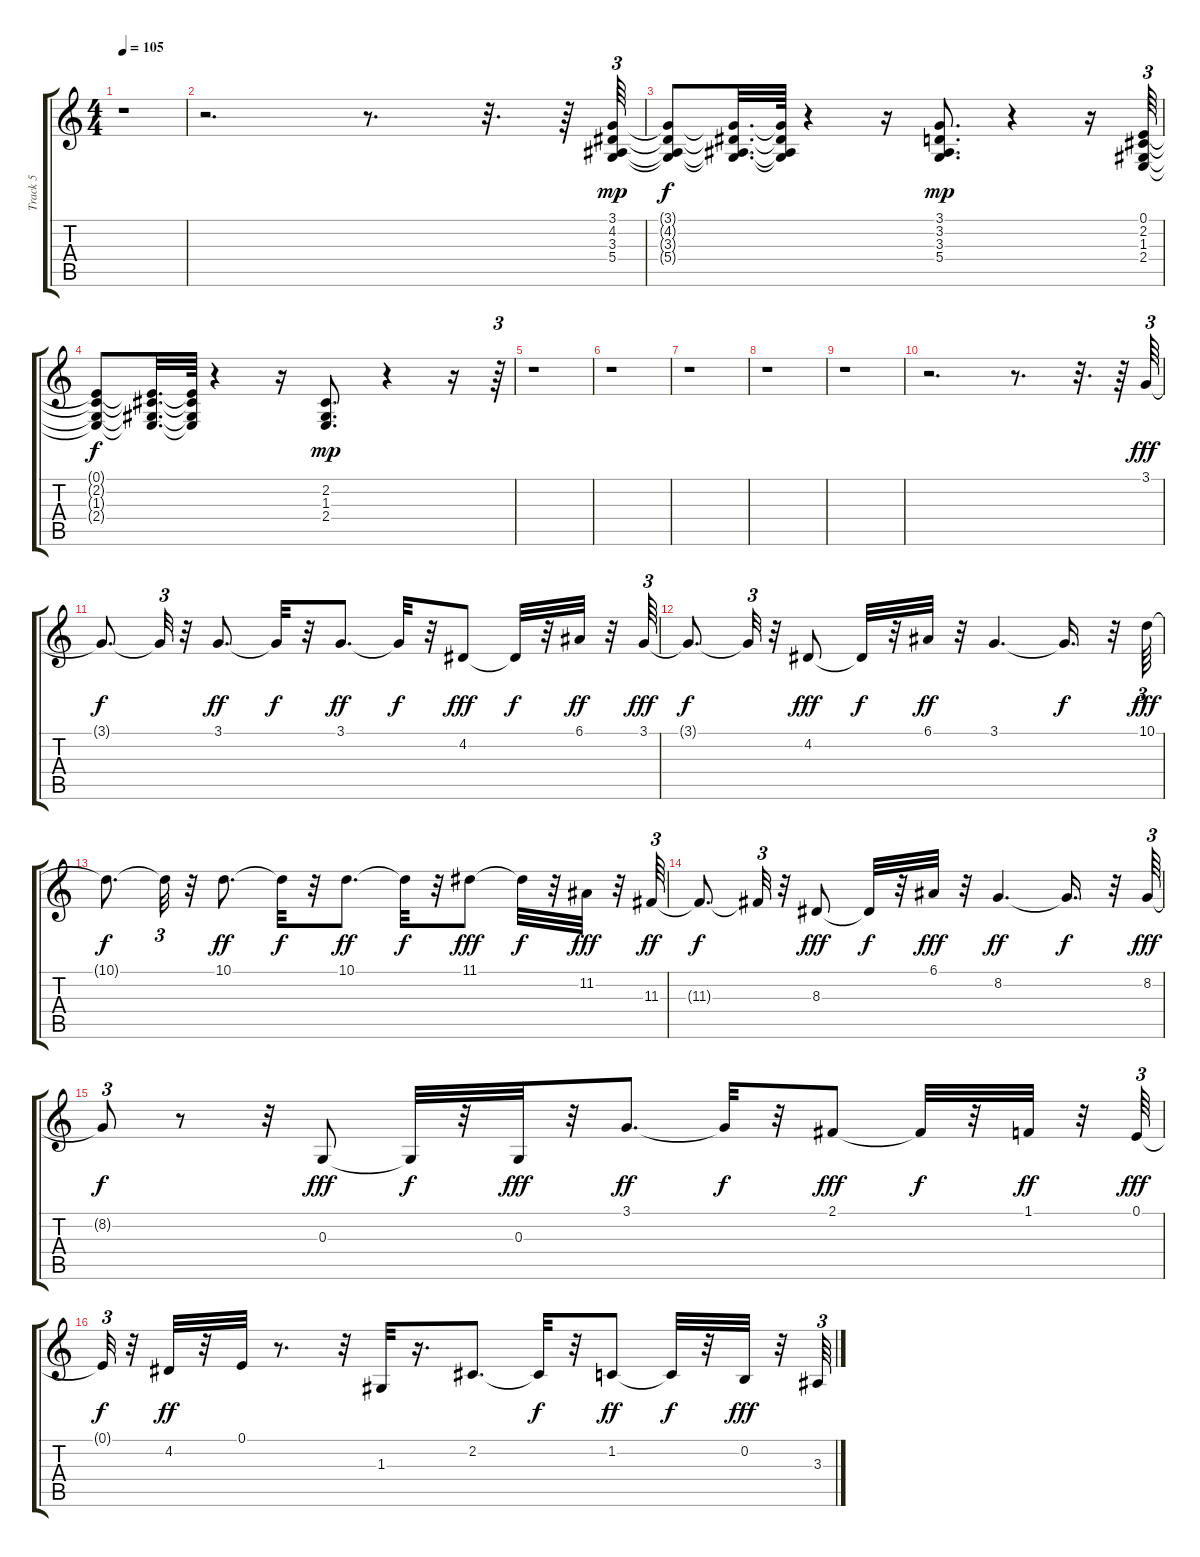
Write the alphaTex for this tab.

\track ("Track 5" "Track 5") {instrument frenchhorn}
\staff {score tabs}
\tuning (E4 B3 G3 D3 A2 E2) {hide}
\ts (4 4)
\tempo 105
\clef g2
\ks c
r.1{dy f} |
r.2{d} r.8{d} r.32{d} r.64 (3.1 4.2 3.3 5.4).64{tu (3 2) dy mp} |
(3.1{t} 4.2{t} 3.3{t} 5.4{t}).8{dy f} (3.1{t} 4.2{t} 3.3{t} 5.4{t}).32{d} (3.1{t} 4.2{t} 3.3{t} 5.4{t}).64 r.4 r.16 (3.1 3.2 3.3 5.4).8{d dy mp} r.4 r.16 (0.1 2.2 1.3 2.4).64{tu (3 2)} |
(0.1{t} 2.2{t} 1.3{t} 2.4{t}).8{dy f} (0.1{t} 2.2{t} 1.3{t} 2.4{t}).32{d} (0.1{t} 2.2{t} 1.3{t} 2.4{t}).64 r.4 r.16 (2.2 1.3 2.4).8{d dy mp} r.4 r.16 r.64{tu (3 2)} |
r.1 |
r.1 |
r.1 |
r.1 |
r.1 |
r.2{d} r.8{d} r.32{d} r.64 3.1.64{tu (3 2) dy fff} |
3.1{t}.8{d dy f} 3.1{t}.32{tu (3 2)} r.32 3.1.8{d dy ff} 3.1{t}.32{dy f} r.32 3.1.8{d dy ff} 3.1{t}.32{dy f} r.32 4.2.8{dy fff} 4.2{t}.32{dy f} r.32 6.1.32{dy ff} r.32 3.1.64{tu (3 2) dy fff} |
3.1{t}.8{d dy f} 3.1{t}.32{tu (3 2)} r.32 4.2.8{dy fff} 4.2{t}.32{dy f} r.32 6.1.32{dy ff} r.32 3.1.4{d} 3.1{t}.16{d dy f} r.32 10.1.64{tu (3 2) dy fff} |
10.1{t}.8{d dy f} 10.1{t}.32{tu (3 2)} r.32 10.1.8{d dy ff} 10.1{t}.32{dy f} r.32 10.1.8{d dy ff} 10.1{t}.32{dy f} r.32 11.1.8{dy fff} 11.1{t}.32{dy f} r.32 11.2.32{dy fff} r.32 11.3.64{tu (3 2) dy ff} |
11.3{t}.8{d dy f} 11.3{t}.32{tu (3 2)} r.32 8.3.8{dy fff} 8.3{t}.32{dy f} r.32 6.1.32{dy fff} r.32 8.2.4{d dy ff} 8.2{t}.16{d dy f} r.32 8.2.64{tu (3 2) dy fff} |
8.2{t}.8{tu (3 2) dy f} r.8 r.32 0.3.8{dy fff} 0.3{t}.32{dy f} r.32 0.3.32{dy fff} r.32 3.1.8{d dy ff} 3.1{t}.32{dy f} r.32 2.1.8{dy fff} 2.1{t}.32{dy f} r.32 1.1.32{dy ff} r.32 0.1.64{tu (3 2) dy fff} |
0.1{t}.32{tu (3 2) dy f} r.32 4.2.32{dy ff} r.32 0.1.32 r.8{d} r.32 1.3.32 r.16{d} 2.2.8{d} 2.2{t}.32{dy f} r.32 1.2.8{dy ff} 1.2{t}.32{dy f} r.32 0.2.32{dy fff} r.32 3.3.64{tu (3 2)}
